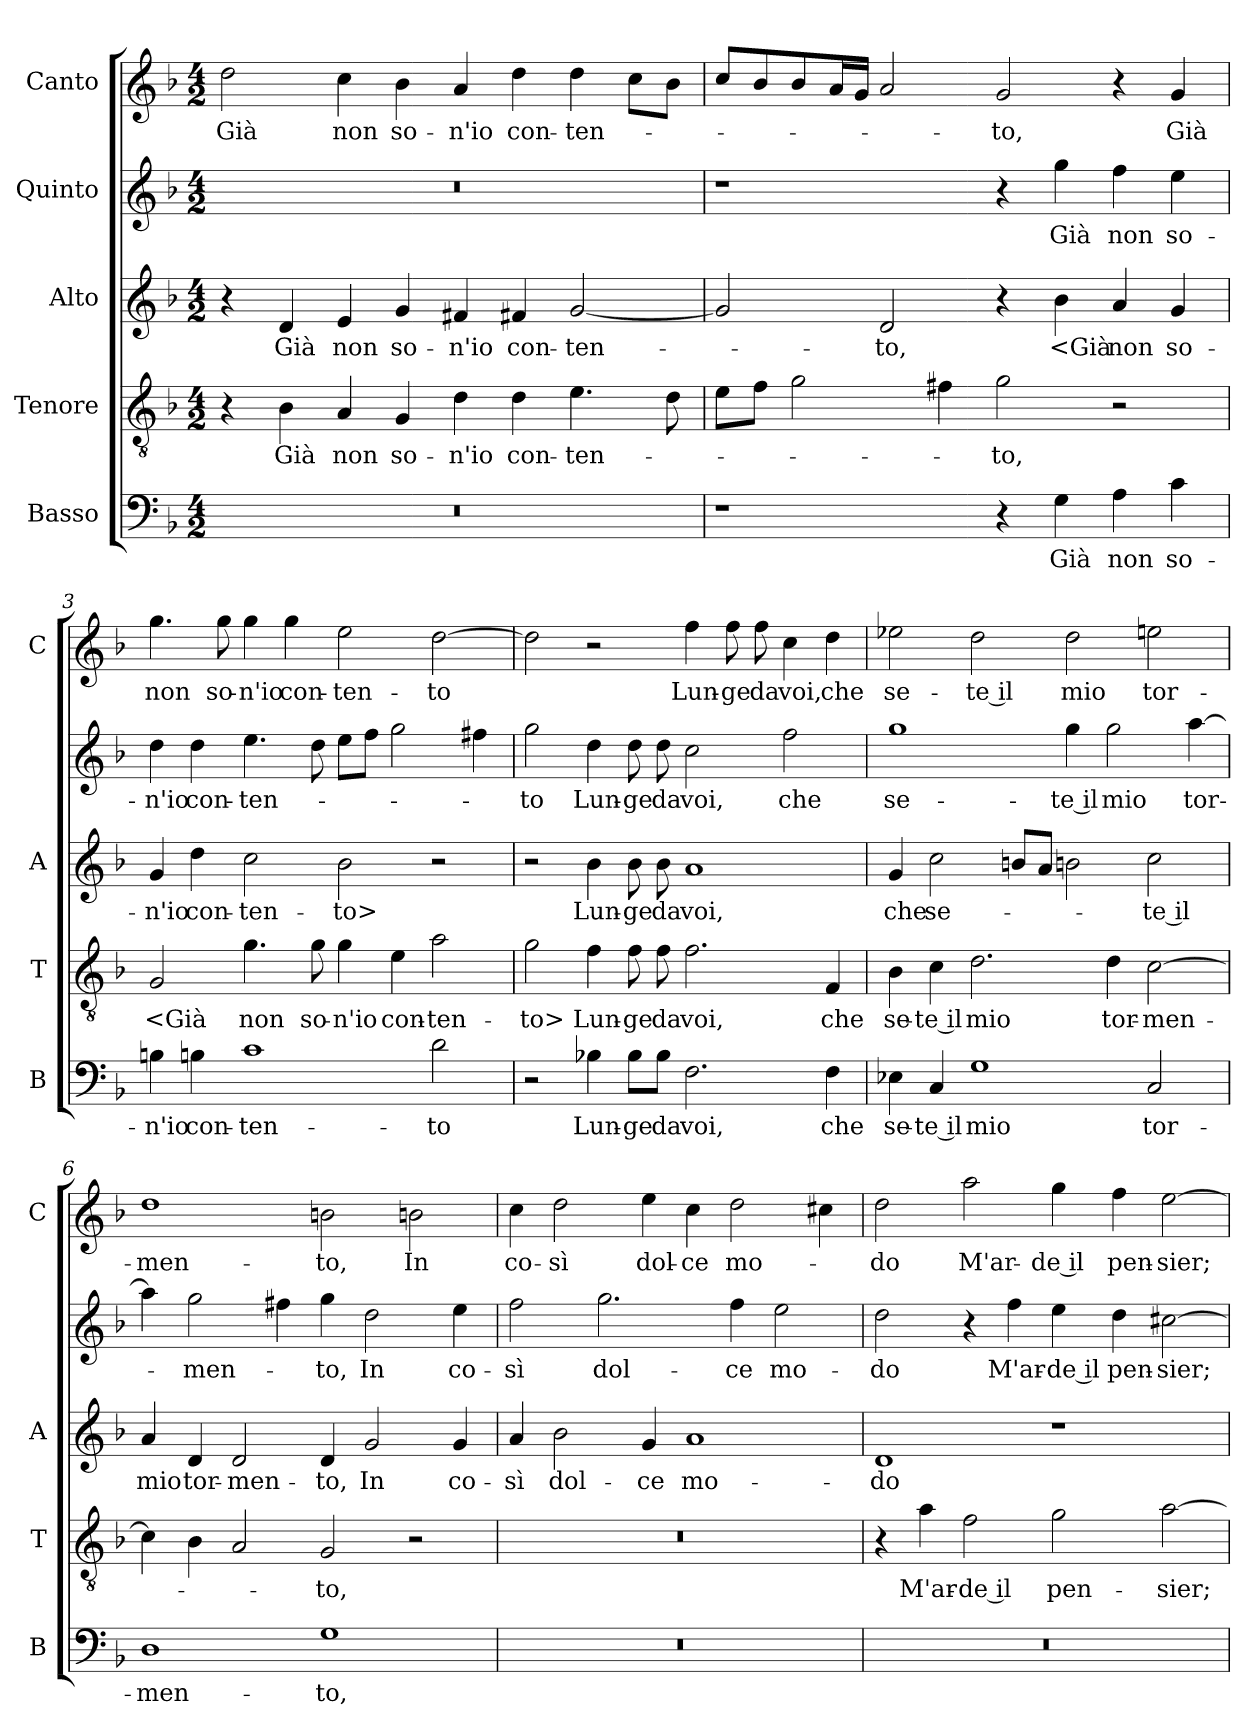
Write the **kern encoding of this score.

**kern	**text	**kern	**text	**kern	**text	**kern	**text	**kern	**text
*part5	*part5	*part4	*part4	*part3	*part3	*part2	*part2	*part1	*part1
*staff5	*staff5	*staff4	*staff4	*staff3	*staff3	*staff2	*staff2	*staff1	*staff1
*I"Basso	*	*I"Tenore	*	*I"Alto	*	*I"Quinto	*	*I"Canto	*
*I'B	*	*I'T	*	*I'A	*	*	*	*I'C	*
*clefF4	*	*clefGv2	*	*clefG2	*	*clefG2	*	*clefG2	*
*k[b-]	*	*k[b-]	*	*k[b-]	*	*k[b-]	*	*k[b-]	*
*M4/2	*	*M4/2	*	*M4/2	*	*M4/2	*	*M4/2	*
=1	=1	=1	=1	=1	=1	=1	=1	=1	=1
0r	.	4r	.	4r	.	0r	.	2dd	Già
.	.	4B-	Già	4d	Già	.	.	.	.
.	.	4A	non	4e	non	.	.	4cc	non
.	.	4G	so-	4g	so-	.	.	4b-	so-
.	.	4d	-n'io	4f#X	-n'io	.	.	4a	-n'io
.	.	4d	con-	4f#X	con-	.	.	4dd	con-
.	.	4.e	-ten-	[2g	-ten-	.	.	4dd	-ten-
.	.	.	.	.	.	.	.	8ccL	.
.	.	8d	.	.	.	.	.	8b-J	.
=2	=2	=2	=2	=2	=2	=2	=2	=2	=2
1r	.	8eL	.	2g]	.	1r	.	8ccL	.
.	.	8fJ	.	.	.	.	.	8b-	.
.	.	2g	.	.	.	.	.	8b-	.
.	.	.	.	.	.	.	.	16aL	.
.	.	.	.	.	.	.	.	16gJJ	.
.	.	.	.	2d	-to,	.	.	2a	.
.	.	4f#X	.	.	.	.	.	.	.
4r	.	2g	-to,	4r	.	4r	.	2g	-to,
4G	Già	.	.	4b-	<Già	4gg	Già	.	.
4A	non	2r	.	4a	non	4ff	non	4r	.
4c	so-	.	.	4g	so-	4ee	so-	4g	Già
=3	=3	=3	=3	=3	=3	=3	=3	=3	=3
4Bn	-n'io	2G	<Già	4g	-n'io	4dd	-n'io	4.gg	non
4Bn	con-	.	.	4dd	con-	4dd	con-	.	.
.	.	.	.	.	.	.	.	8gg	so-
1c	-ten-	4.g	non	2cc	-ten-	4.ee	-ten-	4gg	-n'io
.	.	.	.	.	.	.	.	4gg	con-
.	.	8g	so-	.	.	8dd	.	.	.
.	.	4g	-n'io	2b-	-to>	8eeL	.	2ee	-ten-
.	.	.	.	.	.	8ffJ	.	.	.
.	.	4e	con-	.	.	2gg	.	.	.
2d	-to	2a	-ten-	2r	.	.	.	[2dd	-to
.	.	.	.	.	.	4ff#X	.	.	.
=4	=4	=4	=4	=4	=4	=4	=4	=4	=4
2r	.	2g	-to>	2r	.	2gg	-to	2dd]	.
4B-X	Lun-	4f	Lun-	4b-	Lun-	4dd	Lun-	2r	.
8B-\L	-ge	8f	-ge	8b-	-ge	8dd	-ge	.	.
8B-\J	da	8f	da	8b-	da	8dd	da	.	.
2.F	voi,	2.f	voi,	1a	voi,	2cc	voi,	4ff	Lun-
.	.	.	.	.	.	.	.	8ff	-ge
.	.	.	.	.	.	.	.	8ff	da
.	.	.	.	.	.	2ff	che	4cc	voi,
4F	che	4F	che	.	.	.	.	4dd	che
=5	=5	=5	=5	=5	=5	=5	=5	=5	=5
4E-X	se-	4B-	se-	4g	che	1gg	se-	2ee-X	se-
4C	-te il	4c	-te il	2cc	se-	.	.	.	.
1G	mio	2.d	mio	.	.	.	.	2dd	-te il
.	.	.	.	8bnL	.	.	.	.	.
.	.	.	.	8aJ	.	.	.	.	.
.	.	.	.	2bn	.	4gg	-te il	2dd	mio
.	.	4d	tor-	.	.	2gg	mio	.	.
2C	tor-	[2c	-men-	2cc	-te il	.	.	2een	tor-
.	.	.	.	.	.	[4aa	tor-	.	.
=6	=6	=6	=6	=6	=6	=6	=6	=6	=6
1D	-men-	4c]	.	4a	mio	4aa]	.	1dd	-men-
.	.	4B-	.	4d	tor-	2gg	-men-	.	.
.	.	2A	.	2d	-men-	.	.	.	.
.	.	.	.	.	.	4ff#X	.	.	.
1G	-to,	2G	-to,	4d	-to,	4gg	-to,	2bn	-to,
.	.	.	.	2g	In	2dd	In	.	.
.	.	2r	.	.	.	.	.	2bn	In
.	.	.	.	4g	co-	4ee	co-	.	.
=7	=7	=7	=7	=7	=7	=7	=7	=7	=7
0r	.	0r	.	4a	-sì	2ff	-sì	4cc	co-
.	.	.	.	2b-	dol-	.	.	2dd	-sì
.	.	.	.	.	.	2.gg	dol-	.	.
.	.	.	.	4g	-ce	.	.	4ee	dol-
.	.	.	.	1a	mo-	.	.	4cc	-ce
.	.	.	.	.	.	4ff	-ce	2dd	mo-
.	.	.	.	.	.	2ee	mo-	.	.
.	.	.	.	.	.	.	.	4cc#X	.
=8	=8	=8	=8	=8	=8	=8	=8	=8	=8
0r	.	4r	.	1d	-do	2dd	-do	2dd	-do
.	.	4a	M'ar-	.	.	.	.	.	.
.	.	2f	-de il	.	.	4r	.	2aa	M'ar-
.	.	.	.	.	.	4ff	M'ar-	.	.
.	.	2g	pen-	1r	.	4ee	-de il	4gg	-de il
.	.	.	.	.	.	4dd	pen-	4ff	pen-
.	.	[2a	-sier;	.	.	[2cc#X	-sier;	[2ee	-sier;
=	=	=	=	=	=	=	=	=	=
*-	*-	*-	*-	*-	*-	*-	*-	*-	*-
